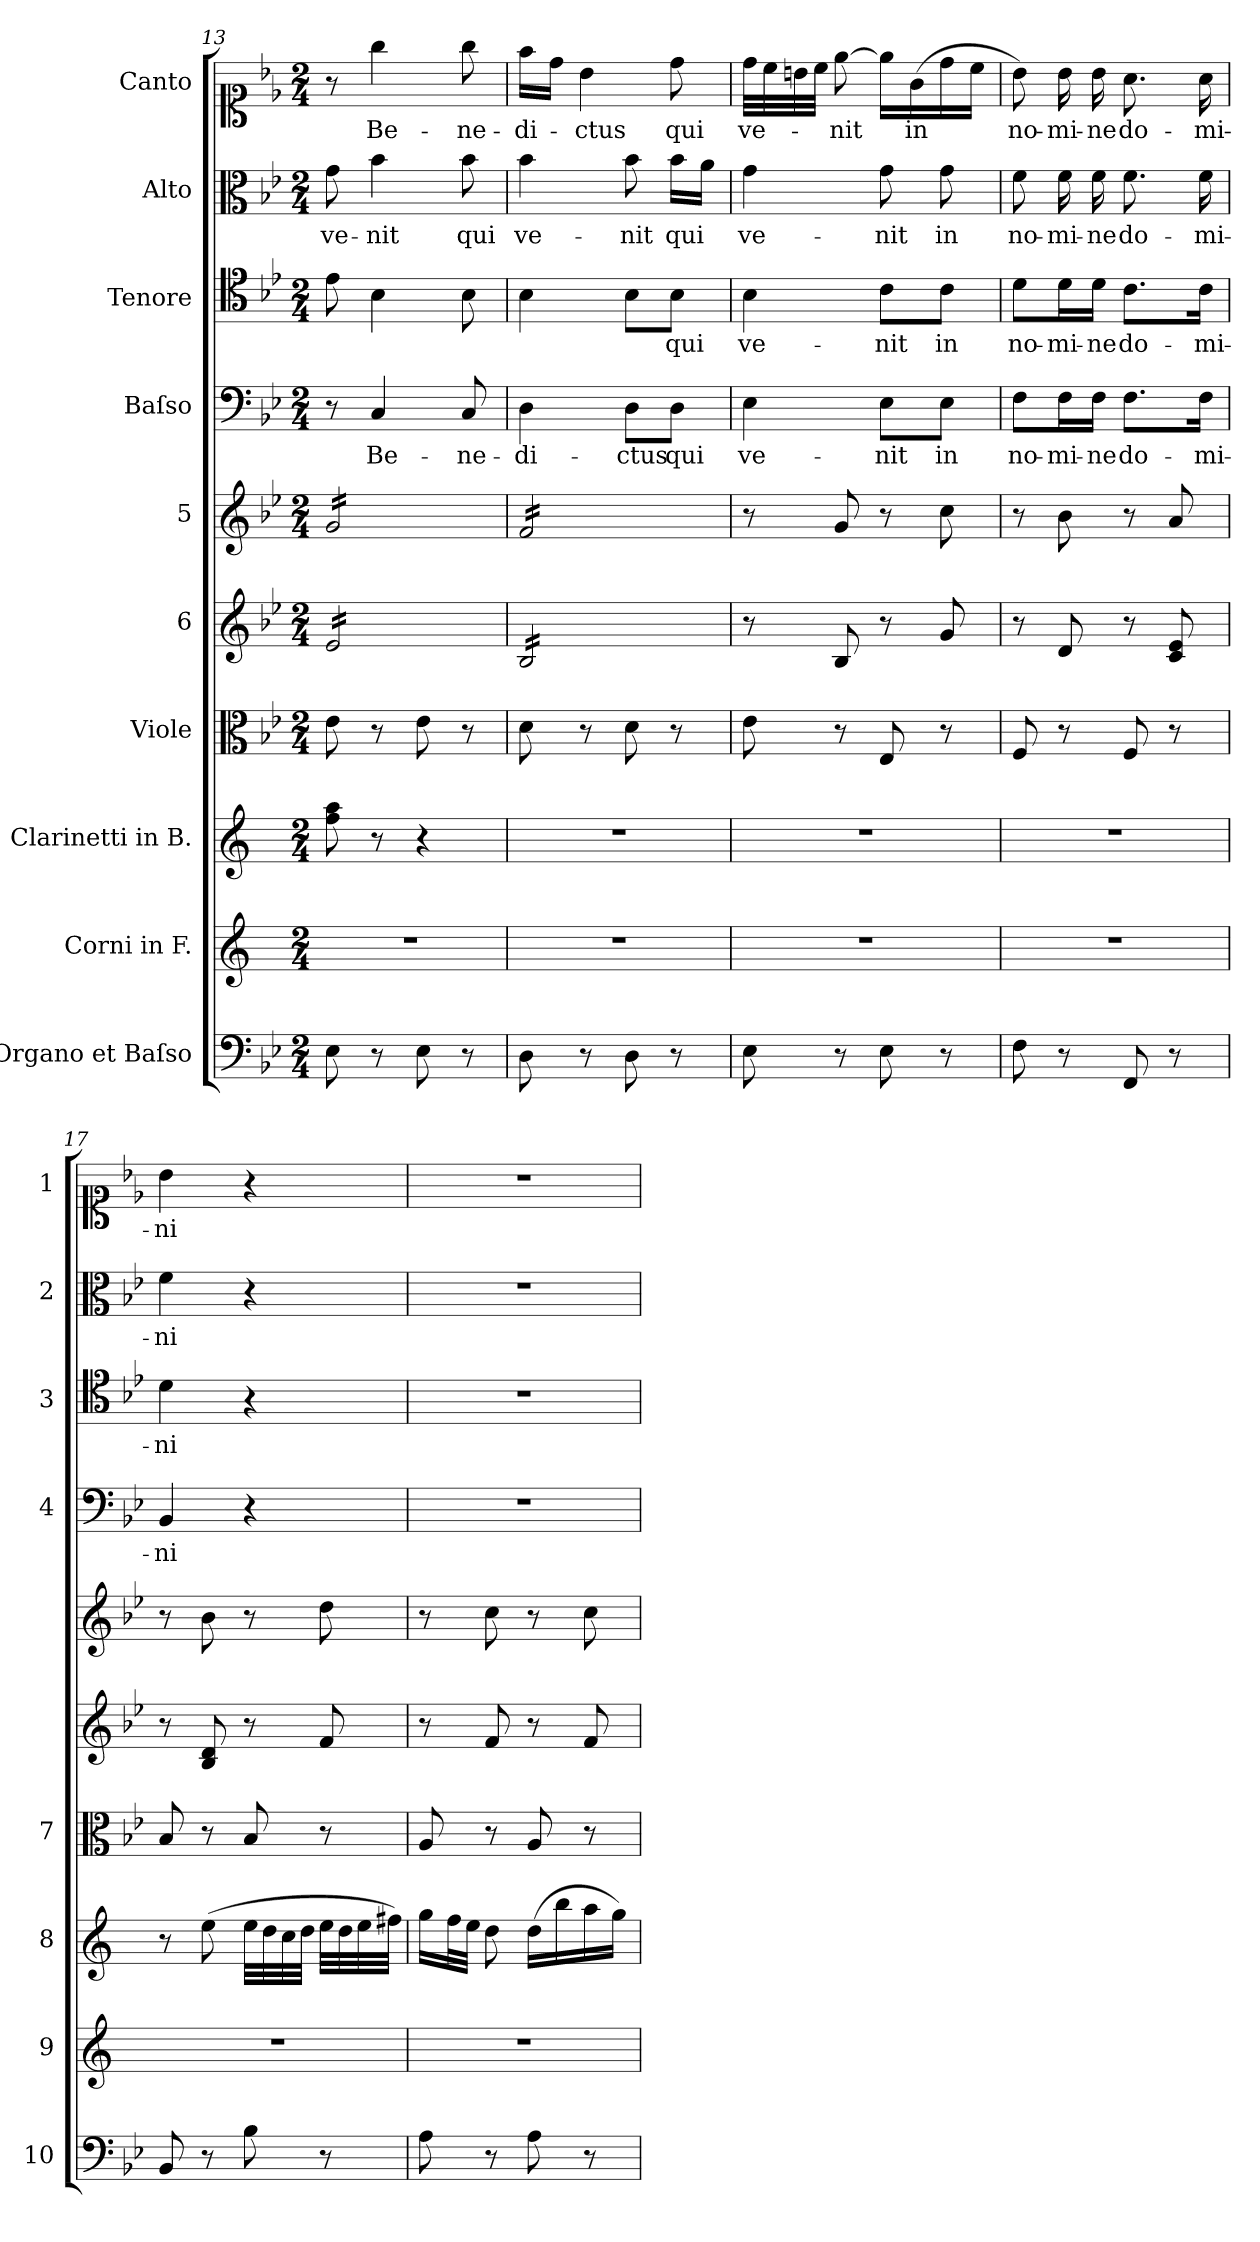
**kern	**kern	**kern	**kern	**kern	**kern	**kern	**text	**kern	**text	**kern	**text	**kern	**text
*part10	*part9	*part8	*part7	*part6	*part5	*part4	*part4	*part3	*part3	*part2	*part2	*part1	*part1
*staff10	*staff9	*staff8	*staff7	*staff6	*staff5	*staff4	*staff4	*staff3	*staff3	*staff2	*staff2	*staff1	*staff1
*I"Organo et Baſso	*I"Corni in F.	*I"Clarinetti in B.	*I"Viole	*I"6	*I"5	*I"Baſso	*	*I"Tenore	*	*I"Alto	*	*I"Canto	*
*I'10	*I'9	*I'8	*I'7	*	*	*I'4	*	*I'3	*	*I'2	*	*I'1	*
*clefF4	*clefG2	*clefG2	*clefC3	*clefG2	*clefG2	*clefF4	*	*clefC4	*	*clefC3	*	*clefC1	*
*	*ITrd4c7	*ITrd1c2	*	*	*	*	*	*	*	*	*	*	*
*k[b-e-]	*k[b-]	*k[b-e-]	*k[b-e-]	*k[b-e-]	*k[b-e-]	*k[b-e-]	*	*k[b-e-]	*	*k[b-e-]	*	*k[b-e-]	*
*M2/4	*M2/4	*M2/4	*M2/4	*M2/4	*M2/4	*M2/4	*	*M2/4	*	*M2/4	*	*M2/4	*
=13	=13	=13	=13	=13	=13	=13	=13	=13	=13	=13	=13	=13	=13
*	*	*	*	*tremolo	*	*	*	*	*	*	*	*	*
*	*	*	*	*	*tremolo	*	*	*	*	*	*	*	*
8E-\	2r	8ee-\ 8gg\	8e-\	16e-/LL	16g/LL	8r	.	8e-\	.	8g\	ve-	8r	.
.	.	.	.	16e-/	16g/	.	.	.	.	.	.	.	.
8r	.	8r	8r	16e-/	16g/	4C/	Be-	4B-\	.	4b-\	-nit	4gg\	Be-
.	.	.	.	16e-/	16g/	.	.	.	.	.	.	.	.
8E-\	.	4r	8e-\	16e-/	16g/	.	.	.	.	.	.	.	.
.	.	.	.	16e-/	16g/	.	.	.	.	.	.	.	.
8r	.	.	8r	16e-/	16g/	8C/	-ne-	8B-\	.	8b-\	qui	8gg\	-ne-
.	.	.	.	16e-/JJ	16g/JJ	.	.	.	.	.	.	.	.
=14	=14	=14	=14	=14	=14	=14	=14	=14	=14	=14	=14	=14	=14
8D\	2r	2r	8d\	16B-/LL	16f/LL	4D\	-di-	4B-\	.	4b-\	ve-	16ff\LL	-di-
.	.	.	.	16B-/	16f/	.	.	.	.	.	.	16dd\JJ	.
8r	.	.	8r	16B-/	16f/	.	.	.	.	.	.	4b-\	-ctus
.	.	.	.	16B-/	16f/	.	.	.	.	.	.	.	.
8D\	.	.	8d\	16B-/	16f/	8D\L	-ctus	8B-\L	.	8b-\	-nit	.	.
.	.	.	.	16B-/	16f/	.	.	.	.	.	.	.	.
8r	.	.	8r	16B-/	16f/	8D\J	qui	8B-\J	qui	16b-\LL	qui	8dd\	qui
.	.	.	.	16B-/JJ	16f/JJ	.	.	.	.	16a\JJ	.	.	.
*	*	*	*	*	*Xtremolo	*	*	*	*	*	*	*	*
*	*	*	*	*Xtremolo	*	*	*	*	*	*	*	*	*
=15	=15	=15	=15	=15	=15	=15	=15	=15	=15	=15	=15	=15	=15
8E-\	2r	2r	8e-\	8r	8r	4E-\	ve-	4B-\	ve-	4g\	ve-	32dd\LLL	ve-
.	.	.	.	.	.	.	.	.	.	.	.	32cc\	.
.	.	.	.	.	.	.	.	.	.	.	.	32bn\	.
.	.	.	.	.	.	.	.	.	.	.	.	32cc\JJJ	.
8r	.	.	8r	8B-/	8g/	.	.	.	.	.	.	[8ee-\	-nit
8E-\	.	.	8E-/	8r	8r	8E-\L	-nit	8c\L	-nit	8g\	-nit	16ee-\LL]	.
.	.	.	.	.	.	.	.	.	.	.	.	(16g\	in
8r	.	.	8r	8g/	8cc\	8E-\J	in	8c\J	in	8g\	in	16dd\	.
.	.	.	.	.	.	.	.	.	.	.	.	16cc\JJ	.
=16	=16	=16	=16	=16	=16	=16	=16	=16	=16	=16	=16	=16	=16
8F\	2r	2r	8F/	8r	8r	8F\L	no-	8d\L	no-	8f\	no-	8b-\)	no-
8r	.	.	8r	8d/	8b-\	16F\L	-mi-	16d\L	-mi-	16f\	-mi-	16b-\	-mi-
.	.	.	.	.	.	16F\JJ	-ne	16d\JJ	-ne	16f\	-ne	16b-\	-ne
8FF/	.	.	8F/	8r	8r	8.F\L	do-	8.c\L	do-	8.f\	do-	8.a\	do-
8r	.	.	8r	8c/ 8e-/	8a/	.	.	.	.	.	.	.	.
.	.	.	.	.	.	16F\Jk	-mi-	16c\Jk	-mi-	16f\	-mi-	16a\	-mi-
=17	=17	=17	=17	=17	=17	=17	=17	=17	=17	=17	=17	=17	=17
8BB-/	2r	8r	8B-/	8r	8r	4BB-/	-ni	4d\	-ni	4f\	-ni	4b-\	-ni
8r	.	(8dd\	8r	8B-/ 8d/	8b-\	.	.	.	.	.	.	.	.
8B-\	.	32dd\LLL	8B-/	8r	8r	4r	.	4r	.	4r	.	4r	.
.	.	32cc\	.	.	.	.	.	.	.	.	.	.	.
.	.	32b-\	.	.	.	.	.	.	.	.	.	.	.
.	.	32cc\JJJ	.	.	.	.	.	.	.	.	.	.	.
8r	.	32dd\LLL	8r	8f/	8dd\	.	.	.	.	.	.	.	.
.	.	32cc\	.	.	.	.	.	.	.	.	.	.	.
.	.	32dd\	.	.	.	.	.	.	.	.	.	.	.
.	.	32een\JJJ)	.	.	.	.	.	.	.	.	.	.	.
=18	=18	=18	=18	=18	=18	=18	=18	=18	=18	=18	=18	=18	=18
8A\	2r	16ff\LL	8A/	8r	8r	2r	.	2r	.	2r	.	2r	.
.	.	32ee-\L	.	.	.	.	.	.	.	.	.	.	.
.	.	32dd\JJJ	.	.	.	.	.	.	.	.	.	.	.
8r	.	8cc\	8r	8f/	8cc\	.	.	.	.	.	.	.	.
8A\	.	(16cc\LL	8A/	8r	8r	.	.	.	.	.	.	.	.
.	.	16aa\	.	.	.	.	.	.	.	.	.	.	.
8r	.	16gg\	8r	8f/	8cc\	.	.	.	.	.	.	.	.
.	.	16ff\JJ)	.	.	.	.	.	.	.	.	.	.	.
=	=	=	=	=	=	=	=	=	=	=	=	=	=
*-	*-	*-	*-	*-	*-	*-	*-	*-	*-	*-	*-	*-	*-
